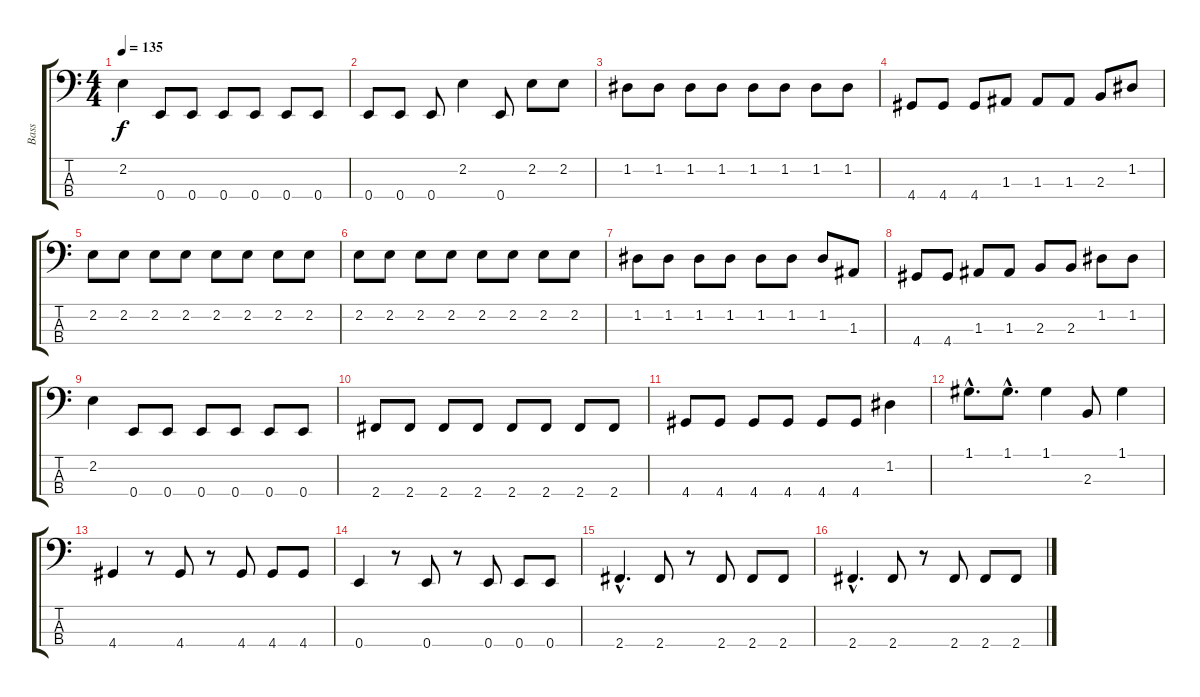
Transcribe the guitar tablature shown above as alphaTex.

\track ("Bass" "Bass") {instrument electricbasspick}
\staff {score tabs}
\tuning (G2 D2 A1 E1) {hide}
\ts (4 4)
\tempo 135
\clef f4
\ks c
2.2.4{dy f} 0.4.8 0.4.8 0.4.8 0.4.8 0.4.8 0.4.8 |
0.4.8 0.4.8 0.4.8 2.2.4 0.4.8 2.2.8 2.2.8 |
1.2.8 1.2.8 1.2.8 1.2.8 1.2.8 1.2.8 1.2.8 1.2.8 |
4.4.8 4.4.8 4.4.8 1.3.8 1.3.8 1.3.8 2.3.8 1.2.8 |
2.2.8 2.2.8 2.2.8 2.2.8 2.2.8 2.2.8 2.2.8 2.2.8 |
2.2.8 2.2.8 2.2.8 2.2.8 2.2.8 2.2.8 2.2.8 2.2.8 |
1.2.8 1.2.8 1.2.8 1.2.8 1.2.8 1.2.8 1.2.8 1.3.8 |
4.4.8 4.4.8 1.3.8 1.3.8 2.3.8 2.3.8 1.2.8 1.2.8 |
2.2.4 0.4.8 0.4.8 0.4.8 0.4.8 0.4.8 0.4.8 |
2.4.8 2.4.8 2.4.8 2.4.8 2.4.8 2.4.8 2.4.8 2.4.8 |
4.4.8 4.4.8 4.4.8 4.4.8 4.4.8 4.4.8 1.2.4 |
1.1{hac}.8{d} 1.1{hac}.8{d} 1.1.4 2.3.8 1.1.4 |
4.4.4 r.8 4.4.8 r.8 4.4.8 4.4.8 4.4.8 |
0.4.4 r.8 0.4.8 r.8 0.4.8 0.4.8 0.4.8 |
2.4{hac}.4{d} 2.4.8 r.8 2.4.8 2.4.8 2.4.8 |
2.4{hac}.4{d} 2.4.8 r.8 2.4.8 2.4.8 2.4.8
